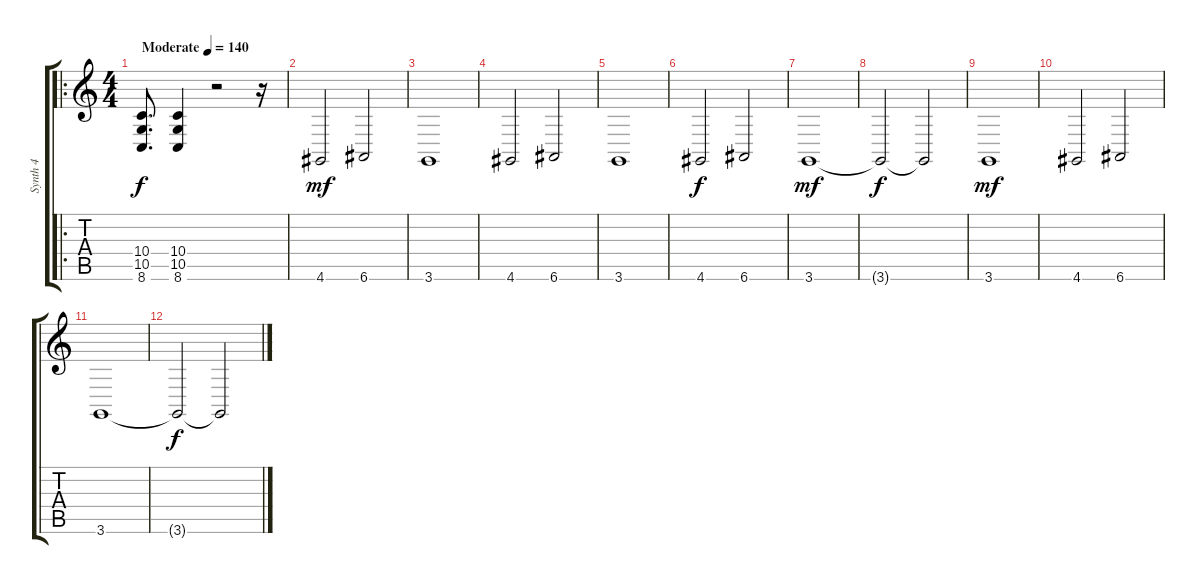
\track ("Synth 4" "Synth 4") {instrument lead2sawtooth}
\staff {score tabs}
\tuning (E4 B3 G3 D3 A2 E2) {hide}
\ro
\ts (4 4)
\tempo (140 "Moderate")
\clef g2
\ks c
(10.4 10.5 8.6).8{d dy f instrument lead2sawtooth} (10.4 10.5 8.6).4 r.2 r.16 |
4.6.2{dy mf} 6.6.2 |
3.6.1 |
4.6.2 6.6.2 |
3.6.1 |
4.6.2{dy f} 6.6.2 |
3.6.1{dy mf} |
3.6{t}.2{dy f} 3.6{t}.2 |
3.6.1{dy mf} |
4.6.2 6.6.2 |
3.6.1 |
3.6{t}.2{dy f} 3.6{t}.2
